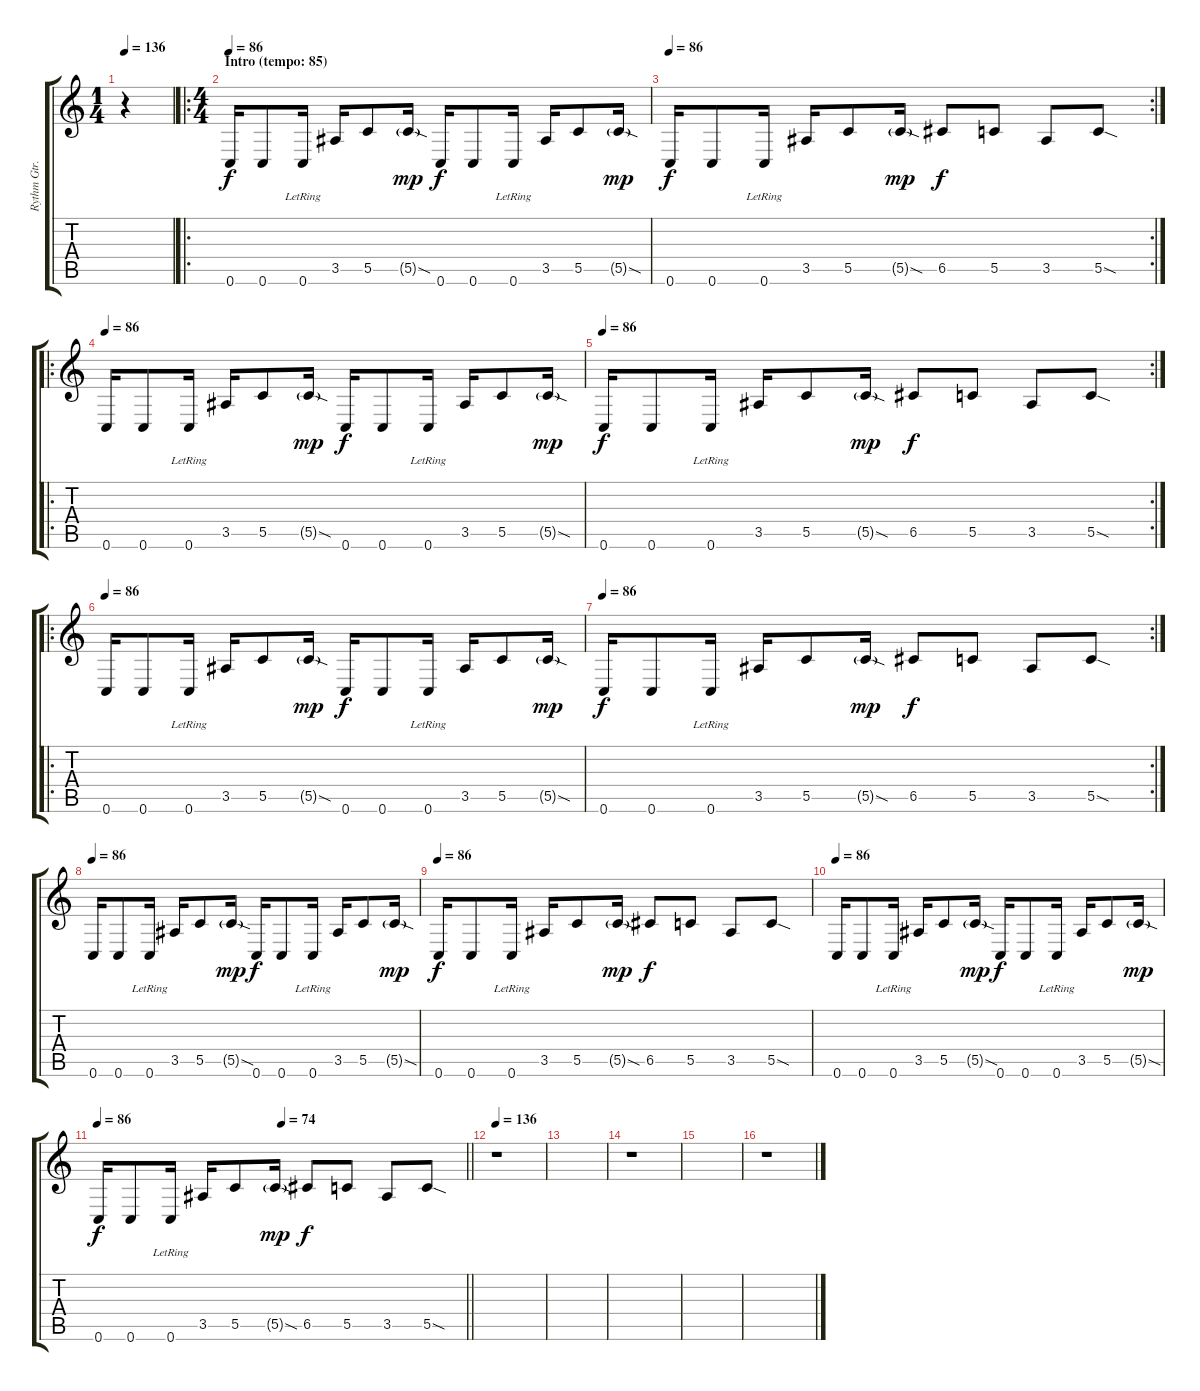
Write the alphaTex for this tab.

\track ("Rythm Gtr. (clean elec.)" "Rythm Gtr.") {instrument electricguitarclean}
\staff {score tabs}
\tuning (D4 A3 F3 C3 G2 C2) {hide}
\ts (1 4)
\tempo 136
\tempo 86
\tempo 136
\clef g2
\ks c
r.4{dy f instrument electricguitarclean} |
\ro
\ts (4 4)
\section ("" "Intro (tempo: 85)")
\tempo 86
0.6.16 0.6.8 0.6{lr}.16 3.5.16 5.5.8 5.5{sod g}.16{dy mp} 0.6.16{dy f} 0.6.8 0.6{lr}.16 3.5.16 5.5.8 5.5{sod g}.16{dy mp} |
\rc 2
\tempo 86
0.6.16{dy f} 0.6.8 0.6{lr}.16 3.5.16 5.5.8 5.5{sod g}.16{dy mp} 6.5.8{dy f} 5.5.8 3.5.8 5.5{sod}.8 |
\ro
\tempo 86
0.6.16 0.6.8 0.6{lr}.16 3.5.16 5.5.8 5.5{sod g}.16{dy mp} 0.6.16{dy f} 0.6.8 0.6{lr}.16 3.5.16 5.5.8 5.5{sod g}.16{dy mp} |
\rc 2
\tempo 86
0.6.16{dy f} 0.6.8 0.6{lr}.16 3.5.16 5.5.8 5.5{sod g}.16{dy mp} 6.5.8{dy f} 5.5.8 3.5.8 5.5{sod}.8 |
\ro
\tempo 86
0.6.16 0.6.8 0.6{lr}.16 3.5.16 5.5.8 5.5{sod g}.16{dy mp} 0.6.16{dy f} 0.6.8 0.6{lr}.16 3.5.16 5.5.8 5.5{sod g}.16{dy mp} |
\rc 2
\tempo 86
0.6.16{dy f} 0.6.8 0.6{lr}.16 3.5.16 5.5.8 5.5{sod g}.16{dy mp} 6.5.8{dy f} 5.5.8 3.5.8 5.5{sod}.8 |
\tempo 86
0.6.16 0.6.8 0.6{lr}.16 3.5.16 5.5.8 5.5{sod g}.16{dy mp} 0.6.16{dy f} 0.6.8 0.6{lr}.16 3.5.16 5.5.8 5.5{sod g}.16{dy mp} |
\tempo 86
0.6.16{dy f} 0.6.8 0.6{lr}.16 3.5.16 5.5.8 5.5{sod g}.16{dy mp} 6.5.8{dy f} 5.5.8 3.5.8 5.5{sod}.8 |
\tempo 86
0.6.16 0.6.8 0.6{lr}.16 3.5.16 5.5.8 5.5{sod g}.16{dy mp} 0.6.16{dy f} 0.6.8 0.6{lr}.16 3.5.16 5.5.8 5.5{sod g}.16{dy mp} |
\tempo 86
\tempo (74 0.5)
\barLineRight lightlight
0.6.16{dy f} 0.6.8 0.6{lr}.16 3.5.16 5.5.8 5.5{sod g}.16{dy mp} 6.5.8{dy f} 5.5.8 3.5.8 5.5{sod}.8 |
\tempo 136
r.1 |
|
r.1 |
|
r.1
